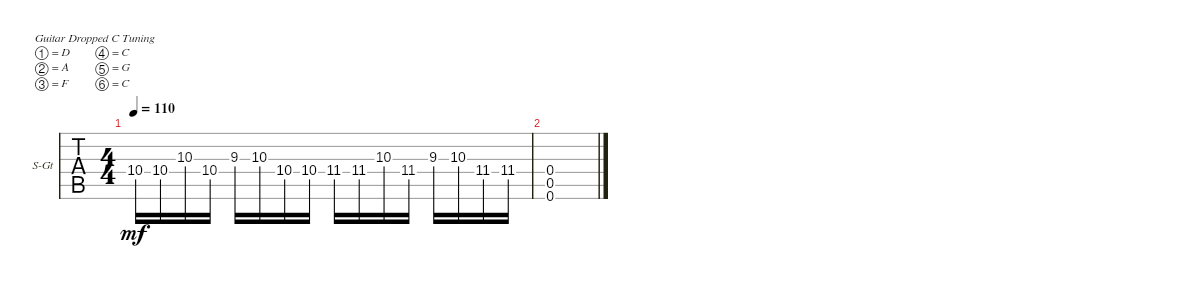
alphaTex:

\defaultSystemsLayout 4
\bracketExtendMode groupsimilarinstruments
\firstSystemTrackNameOrientation horizontal
\otherSystemsTrackNameOrientation horizontal
\track ("Steel Guitar" "S-Gt") {instrument acousticguitarsteel}
\staff {tabs}
\tuning (D4 A3 F3 C3 G2 C2)
\ts (4 4)
\tempo 110
\clef g2
\ks c
10.4.16{dy mf} 10.4.16 10.3.16 10.4.16 9.3.16 10.3.16 10.4.16 10.4.16 11.4.16 11.4.16 10.3.16 11.4.16 9.3.16 10.3.16 11.4.16 11.4.16 |
(0.6 0.5 0.4).1
